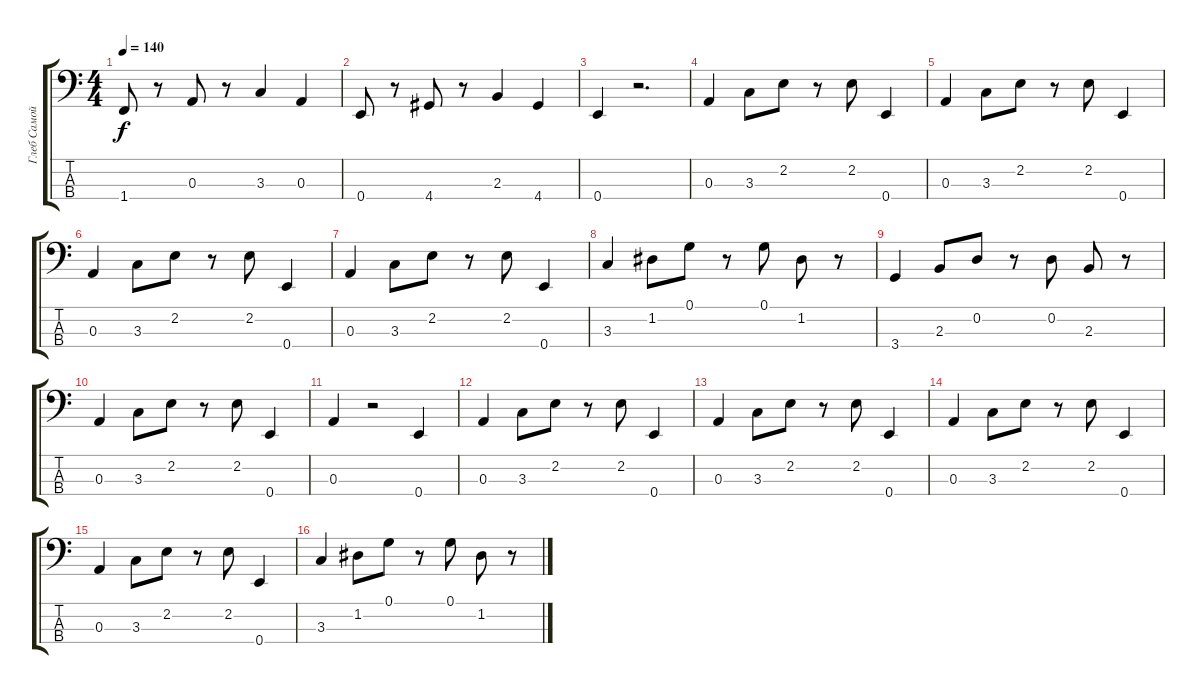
\track ("Глеб Самойлов" "Глеб Самой") {instrument electricbasspick}
\staff {score tabs}
\tuning (G2 D2 A1 E1) {hide}
\ts (4 4)
\tempo 140
\clef f4
\ks c
1.4.8{dy f} r.8 0.3.8 r.8 3.3.4 0.3.4 |
0.4.8 r.8 4.4.8 r.8 2.3.4 4.4.4 |
0.4.4 r.2{d} |
0.3.4 3.3.8 2.2.8 r.8 2.2.8 0.4.4 |
0.3.4 3.3.8 2.2.8 r.8 2.2.8 0.4.4 |
0.3.4 3.3.8 2.2.8 r.8 2.2.8 0.4.4 |
0.3.4 3.3.8 2.2.8 r.8 2.2.8 0.4.4 |
3.3.4 1.2.8 0.1.8 r.8 0.1.8 1.2.8 r.8 |
3.4.4 2.3.8 0.2.8 r.8 0.2.8 2.3.8 r.8 |
0.3.4 3.3.8 2.2.8 r.8 2.2.8 0.4.4 |
0.3.4 r.2 0.4.4 |
0.3.4 3.3.8 2.2.8 r.8 2.2.8 0.4.4 |
0.3.4 3.3.8 2.2.8 r.8 2.2.8 0.4.4 |
0.3.4 3.3.8 2.2.8 r.8 2.2.8 0.4.4 |
0.3.4 3.3.8 2.2.8 r.8 2.2.8 0.4.4 |
3.3.4 1.2.8 0.1.8 r.8 0.1.8 1.2.8 r.8
